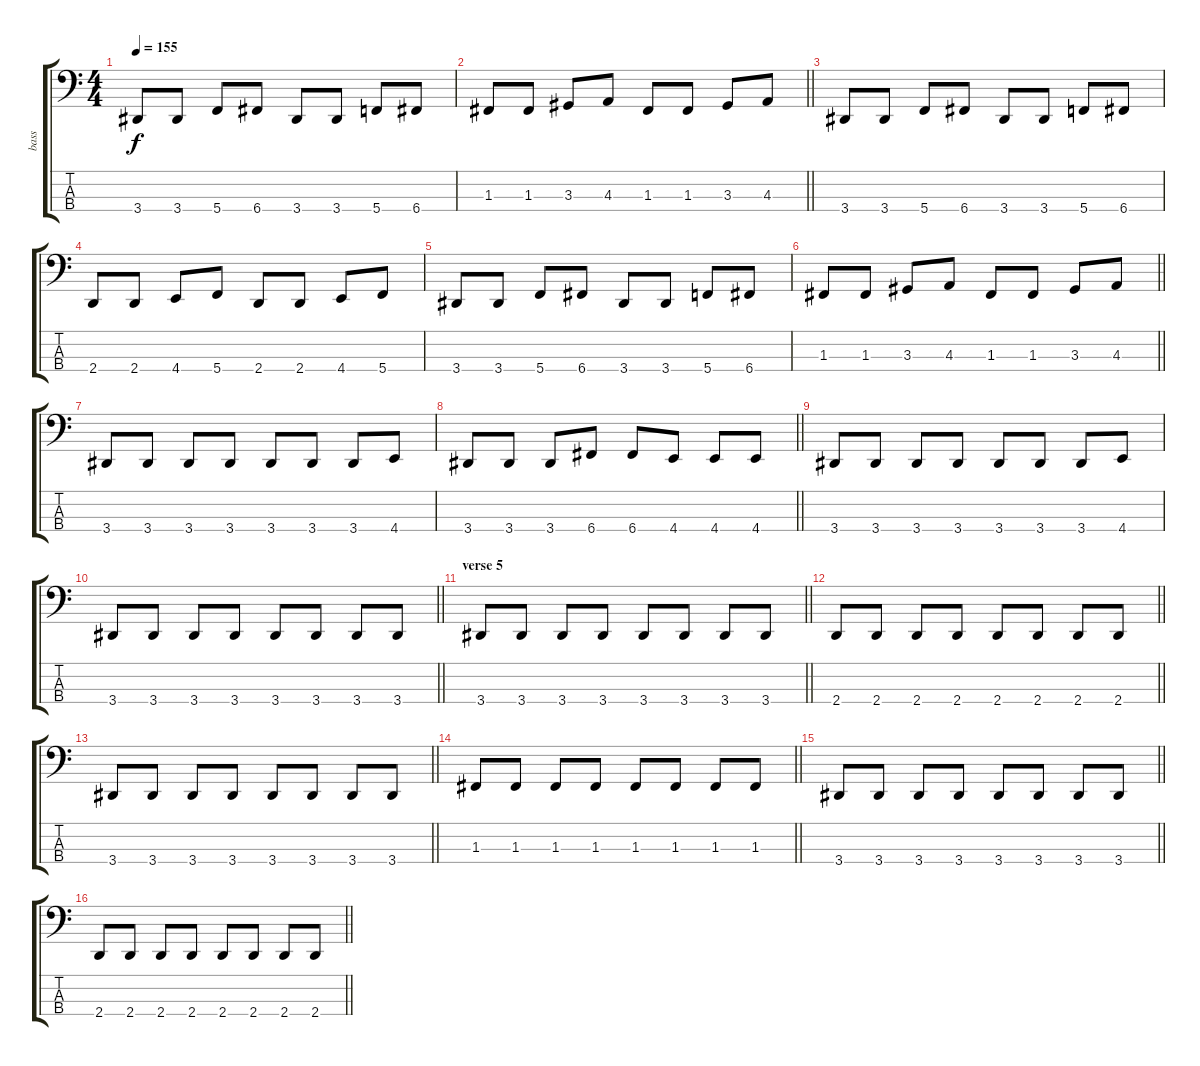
\track ("bass" "bass") {instrument slapbass2}
\staff {score tabs}
\tuning (Eb2 Bb1 F1 C1) {hide}
\ts (4 4)
\tempo 155
\clef f4
\ks c
3.4.8{dy f} 3.4.8 5.4.8 6.4.8 3.4.8 3.4.8 5.4.8 6.4.8 |
\barLineRight lightlight
1.3.8 1.3.8 3.3.8 4.3.8 1.3.8 1.3.8 3.3.8 4.3.8 |
3.4.8 3.4.8 5.4.8 6.4.8 3.4.8 3.4.8 5.4.8 6.4.8 |
2.4.8 2.4.8 4.4.8 5.4.8 2.4.8 2.4.8 4.4.8 5.4.8 |
3.4.8 3.4.8 5.4.8 6.4.8 3.4.8 3.4.8 5.4.8 6.4.8 |
\barLineRight lightlight
1.3.8 1.3.8 3.3.8 4.3.8 1.3.8 1.3.8 3.3.8 4.3.8 |
3.4.8 3.4.8 3.4.8 3.4.8 3.4.8 3.4.8 3.4.8 4.4.8 |
\barLineRight lightlight
3.4.8 3.4.8 3.4.8 6.4.8 6.4.8 4.4.8 4.4.8 4.4.8 |
3.4.8 3.4.8 3.4.8 3.4.8 3.4.8 3.4.8 3.4.8 4.4.8 |
\barLineRight lightlight
3.4.8 3.4.8 3.4.8 3.4.8 3.4.8 3.4.8 3.4.8 3.4.8 |
\section ("" "verse 5")
\barLineRight lightlight
3.4.8 3.4.8 3.4.8 3.4.8 3.4.8 3.4.8 3.4.8 3.4.8 |
\barLineRight lightlight
2.4.8 2.4.8 2.4.8 2.4.8 2.4.8 2.4.8 2.4.8 2.4.8 |
\barLineRight lightlight
3.4.8 3.4.8 3.4.8 3.4.8 3.4.8 3.4.8 3.4.8 3.4.8 |
\barLineRight lightlight
1.3.8 1.3.8 1.3.8 1.3.8 1.3.8 1.3.8 1.3.8 1.3.8 |
\barLineRight lightlight
3.4.8 3.4.8 3.4.8 3.4.8 3.4.8 3.4.8 3.4.8 3.4.8 |
\barLineRight lightlight
2.4.8 2.4.8 2.4.8 2.4.8 2.4.8 2.4.8 2.4.8 2.4.8
